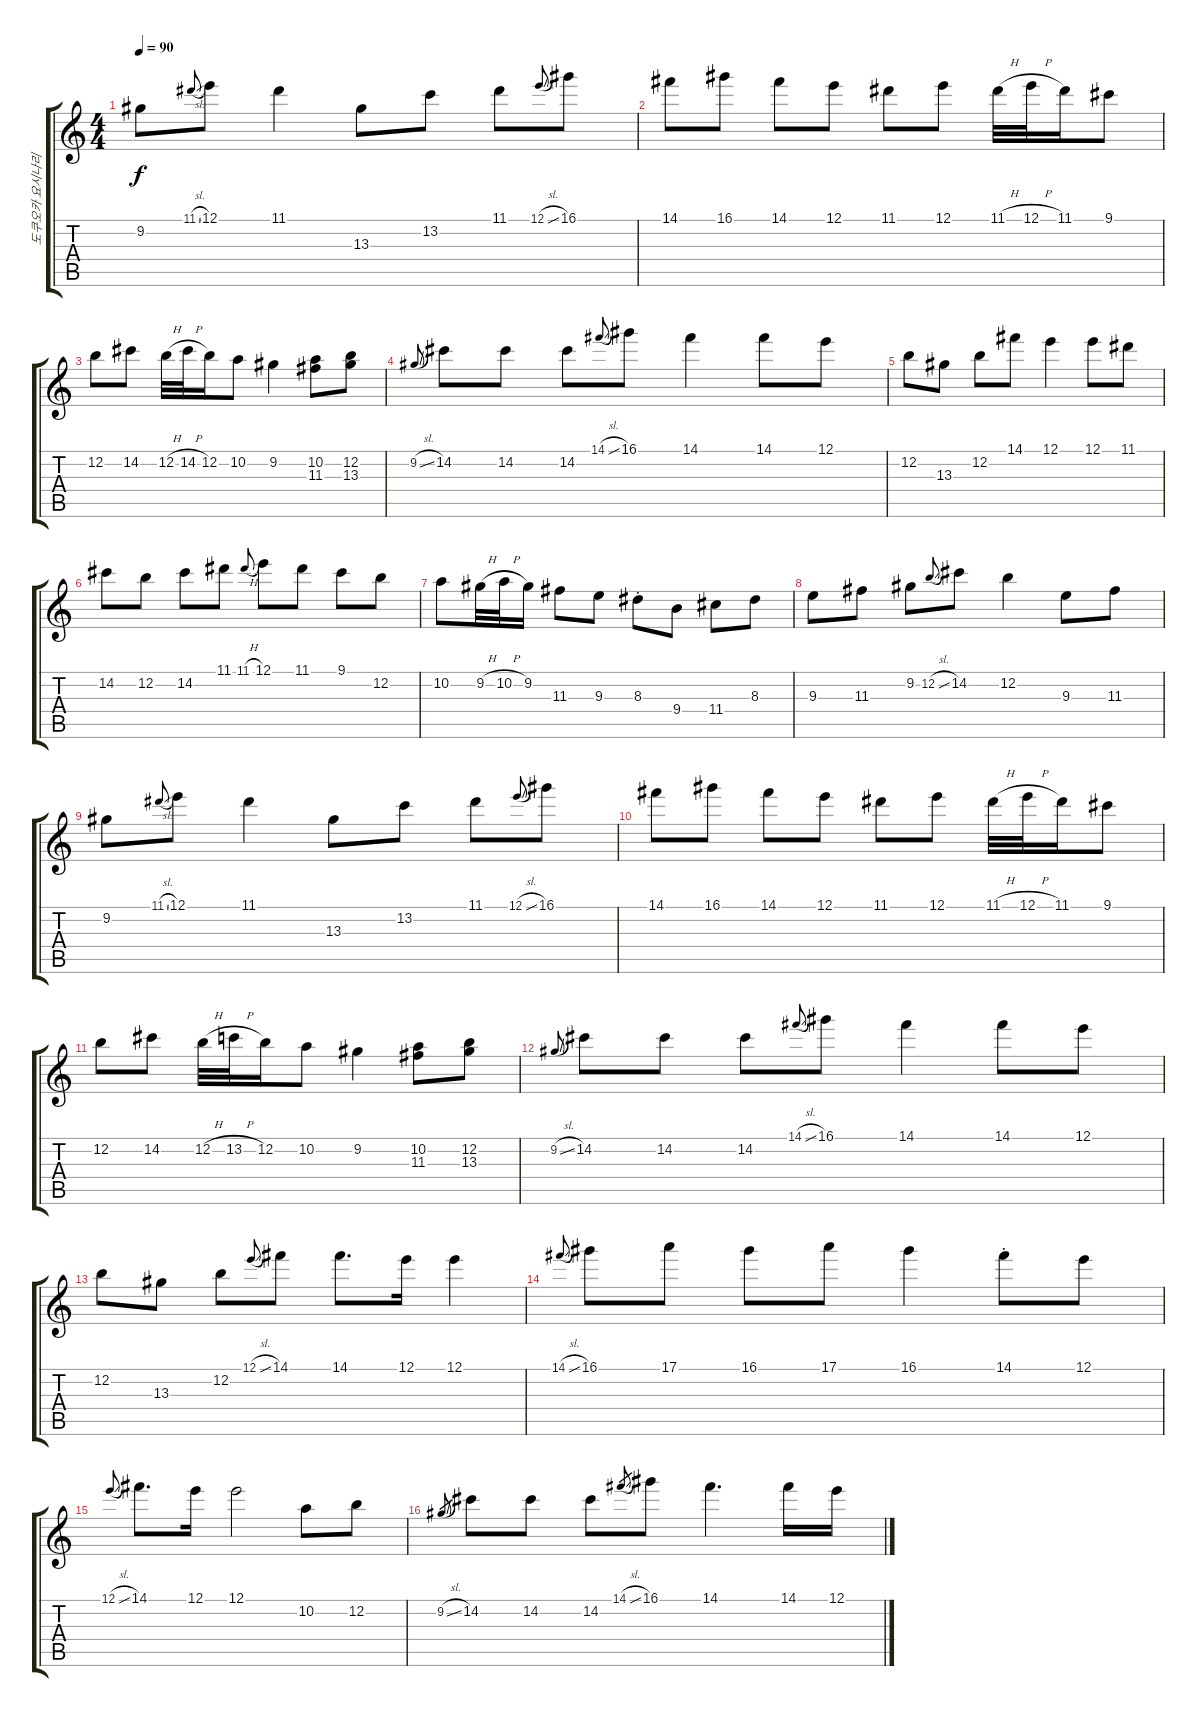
\track ("도쿠오카 요시나리" "도쿠오카 요시나리") {instrument acousticguitarsteel}
\staff {score tabs}
\tuning (E4 B3 G3 D3 A2 E2) {hide}
\ts (4 4)
\tempo 90
\clef g2
\ks c
9.2.8{dy f} 11.1{sl}.8{gr onbeat} 12.1.8 11.1.4 13.3.8 13.2.8 11.1.8 12.1{sl}.8{gr onbeat} 16.1.8 |
14.1.8 16.1.8 14.1.8 12.1.8 11.1.8 12.1.8 11.1{h}.32 12.1{h}.32 11.1.16 9.1.8 |
12.2.8 14.2.8 12.2{h}.32 14.2{h}.32 12.2.16 10.2.8 9.2.4 (10.2 11.3).8 (12.2 13.3).8 |
9.2{sl}.8{gr onbeat} 14.2.8 14.2.8 14.2.8 14.1{sl}.8{gr onbeat} 16.1.8 14.1.4 14.1.8 12.1.8 |
12.2.8 13.3.8 12.2.8 14.1.8 12.1.4 12.1.8 11.1.8 |
14.2.8 12.2.8 14.2.8 11.1.8 11.1{h}.8{gr onbeat} 12.1.8 11.1.8 9.1.8 12.2.8 |
10.2.8 9.2{h}.32 10.2{h}.32 9.2.16 11.3.8 9.3.8 8.3{st}.8 9.4.8 11.4.8 8.3.8 |
9.3.8 11.3.8 9.2.8 12.2{sl}.8{gr onbeat} 14.2.8 12.2.4 9.3.8 11.3.8 |
9.2.8 11.1{sl}.8{gr onbeat} 12.1.8 11.1.4 13.3.8 13.2.8 11.1.8 12.1{sl}.8{gr onbeat} 16.1.8 |
14.1.8 16.1.8 14.1.8 12.1.8 11.1.8 12.1.8 11.1{h}.32 12.1{h}.32 11.1.16 9.1.8 |
12.2.8 14.2.8 12.2{h}.32 13.2{h}.32 12.2.16 10.2.8 9.2.4 (10.2 11.3).8 (12.2 13.3).8 |
9.2{sl}.8{gr onbeat} 14.2.8 14.2.8 14.2.8 14.1{sl}.8{gr onbeat} 16.1.8 14.1.4 14.1.8 12.1.8 |
12.2.8 13.3.8 12.2.8 12.1{sl}.8{gr onbeat} 14.1.8 14.1.8{d} 12.1.16 12.1.4 |
14.1{sl}.8{gr onbeat} 16.1.8 17.1.8 16.1.8 17.1.8 16.1.4 14.1{st}.8 12.1.8 |
12.1{sl}.8{gr onbeat} 14.1.8{d} 12.1.16 12.1.2 10.2.8 12.2.8 |
9.2{sl}.8{gr} 14.2.8 14.2.8 14.2.8 14.1{sl}.8{gr} 16.1.8 14.1.4{d} 14.1.16 12.1.16
